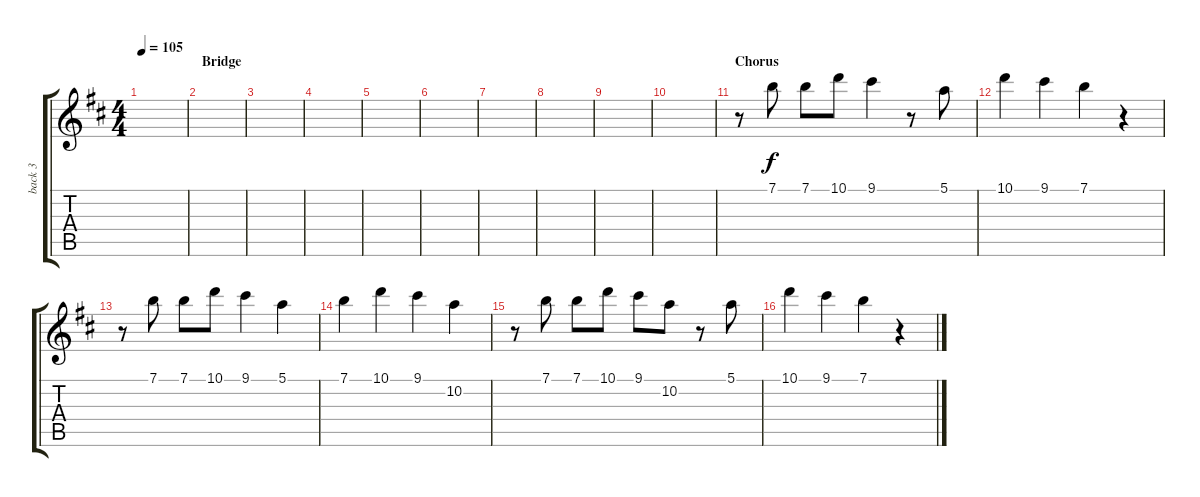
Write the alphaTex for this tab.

\track ("back 3" "back 3") {instrument acousticguitarsteel}
\staff {score tabs}
\tuning (E4 B3 G3 D3 A2 E2) {hide}
\ts (4 4)
\tempo 105
\clef g2
\ks bminor
|
\section ("" "Bridge")
|
|
|
|
|
|
|
|
|
\section ("" "Chorus")
r.8 7.1.8 7.1.8 10.1.8 9.1.4 r.8 5.1.8 |
10.1.4 9.1.4 7.1.4 r.4 |
r.8 7.1.8 7.1.8 10.1.8 9.1.4 5.1.4 |
7.1.4 10.1.4 9.1.4 10.2.4 |
r.8 7.1.8 7.1.8 10.1.8 9.1.8 10.2.8 r.8 5.1.8 |
10.1.4 9.1.4 7.1.4 r.4
